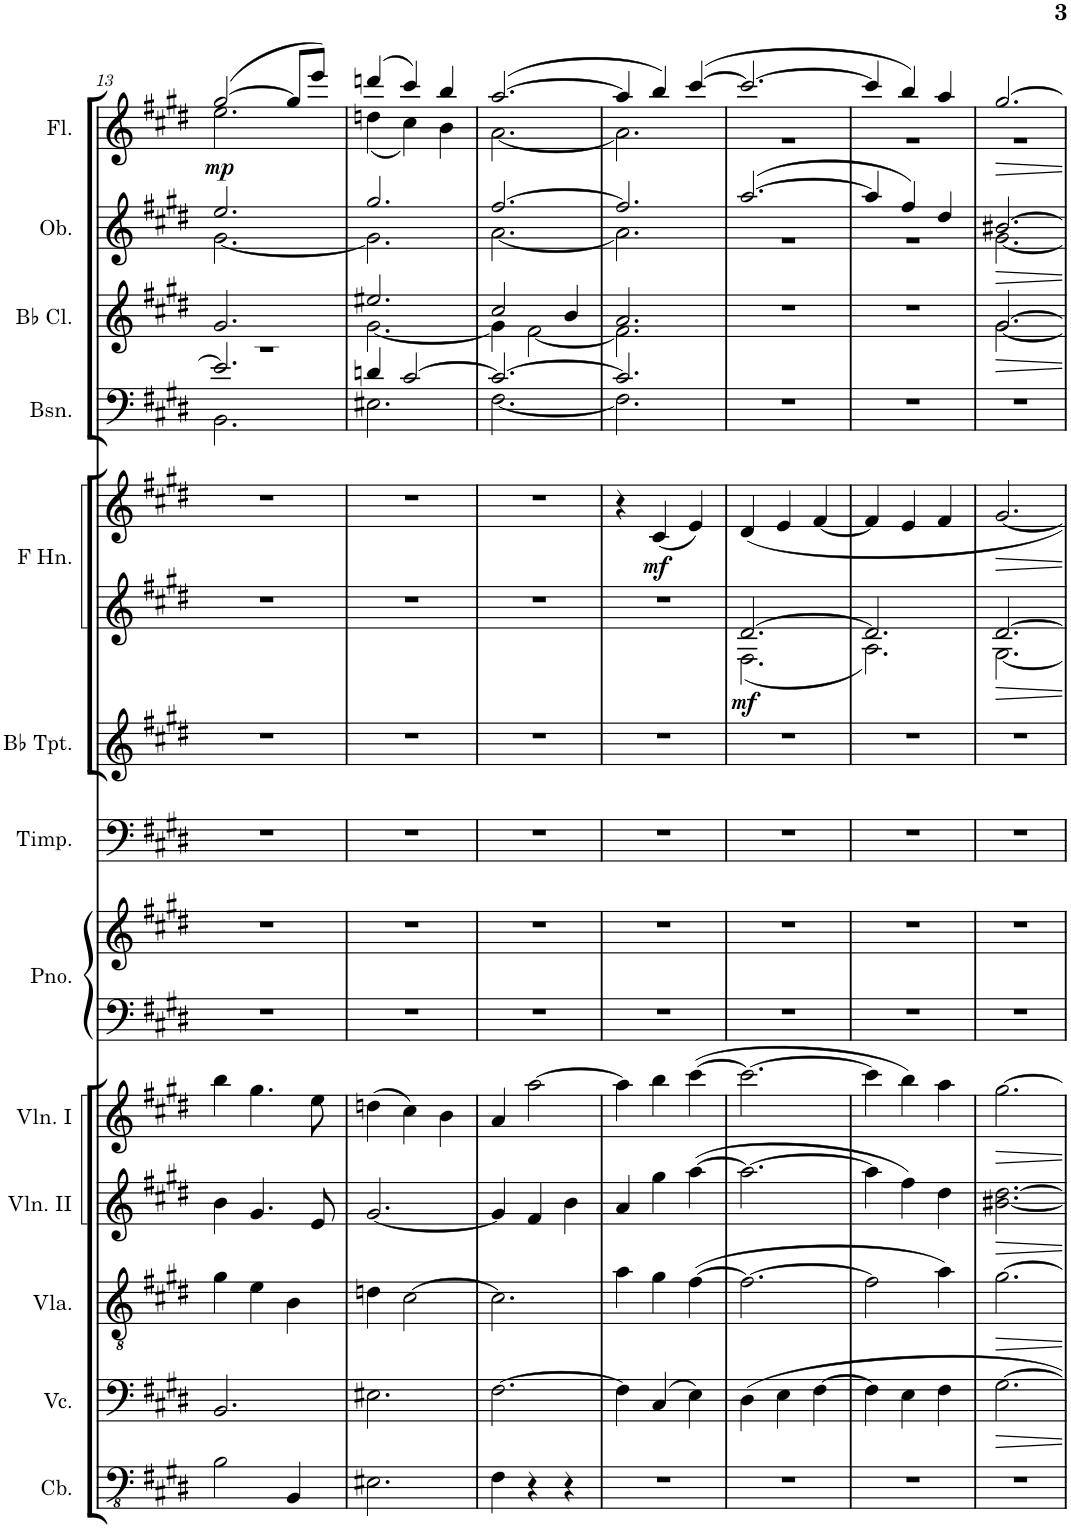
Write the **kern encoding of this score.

**kern	**kern	**kern	**kern	**kern	**kern	**kern	**kern	**kern	**kern	**kern	**dynam	**kern	**kern	**kern	**kern	**dynam
*part13	*part12	*part11	*part10	*part9	*part8	*part8	*part7	*part6	*part5	*part5	*part5	*part4	*part3	*part2	*part1	*part1
*staff15	*staff14	*staff13	*staff12	*staff11	*staff10	*staff9	*staff8	*staff7	*staff6	*staff5	*staff5/6	*staff4	*staff3	*staff2	*staff1	*staff1
*I"Contrabasses	*I"Violoncellos	*I"Violas	*I"Violins II	*I"Violins I	*I"Piano	*	*I"Timpani	*I"Trumpets in Bb	*I"Horns in F	*	*	*I"Bassoons	*I"Clarinets in Bb	*I"Oboes	*I"Flutes	*
*I'Cb.	*I'Vc.	*I'Vla.	*I'Vln. II	*I'Vln. I	*I'Pno.	*	*I'Timp.	*	*	*	*	*I'Bsn.	*	*I'Ob.	*I'Fl.	*
!!LO:PB:g=z
*clefFv4	*clefF4	*clefGv2	*clefG2	*clefG2	*clefF4	*clefG2	*clefF4	*clefG2	*clefG2	*clefG2	*	*clefF4	*clefG2	*clefG2	*clefG2	*
*	*	*	*	*	*	*	*	*Trd1c2	*Trd4c7	*Trd4c7	*	*	*Trd1c2	*	*	*
*k[f#c#g#d#]	*k[f#c#g#d#]	*k[f#c#g#d#]	*k[f#c#g#d#]	*k[f#c#g#d#]	*k[f#c#g#d#]	*k[f#c#g#d#]	*k[f#c#g#d#]	*k[f#c#g#d#]	*k[f#c#g#d#]	*k[f#c#g#d#]	*	*k[f#c#g#d#]	*k[f#c#g#d#]	*k[f#c#g#d#]	*k[f#c#g#d#]	*
*M3/4	*M3/4	*M3/4	*M3/4	*M3/4	*M3/4	*M3/4	*M3/4	*M3/4	*M3/4	*M3/4	*	*M3/4	*M3/4	*M3/4	*M3/4	*
=13	=13	=13	=13	=13	=13	=13	=13	=13	=13	=13	=13	=13	=13	=13	=13	=13
*	*	*	*	*	*	*	*	*	*	*	*	*^	*^	*^	*^	*
!	!	!	!	!	!	!	!	!	!	!	!	!	!	!	!	!	!	!	!	!LO:DY:b
2BB\	2.BB/	4g#\	4b\	4bb\	2.r	2.r	2.r	2.r	2.r	2.r	.	2.e/]	2.BB\	2.g#/	2.r	2.ee/	[2.g#\	([2gg#/	2.ee\	mp
.	.	4e\	4.g#/	4.gg#\	.	.	.	.	.	.	.	.	.	.	.	.	.	.	.	.
4BBB/	.	4B\	.	.	.	.	.	.	.	.	.	.	.	.	.	.	.	8gg#/L]	.	.
.	.	.	8e/	8ee\	.	.	.	.	.	.	.	.	.	.	.	.	.	8eee/J)	.	.
=14	=14	=14	=14	=14	=14	=14	=14	=14	=14	=14	=14	=14	=14	=14	=14	=14	=14	=14	=14	=14
2.EE#X\	2.E#X\	4dn\	[2.g#/	(4ddn\	2.r	2.r	2.r	2.r	2.r	2.r	.	4dn/	2.E#X\	2.ee#X/	[2.g#\	2.gg#/	2.g#\]	(4dddn/	(4ddn\	.
.	.	[2c#\	.	4cc#\)	.	.	.	.	.	.	.	[2c#/	.	.	.	.	.	4ccc#/)	4cc#\)	.
.	.	.	.	4b\	.	.	.	.	.	.	.	.	.	.	.	.	.	4bb/	4b\	.
=15	=15	=15	=15	=15	=15	=15	=15	=15	=15	=15	=15	=15	=15	=15	=15	=15	=15	=15	=15	=15
4FF#\	[2.F#\	2.c#\]	4g#/]	4a/	2.r	2.r	2.r	2.r	2.r	2.r	.	2.c#/_	[2.F#\	2cc#/	4g#\]	[2.ff#/	[2.a\	([2.aa/	[2.a\	.
4r	.	.	4f#/	[2aa\	.	.	.	.	.	.	.	.	.	.	[2f#\	.	.	.	.	.
4r	.	.	4b\	.	.	.	.	.	.	.	.	.	.	4b/	.	.	.	.	.	.
=16	=16	=16	=16	=16	=16	=16	=16	=16	=16	=16	=16	=16	=16	=16	=16	=16	=16	=16	=16	=16
2.r	4F#\]	4a\	4a/	4aa\]	2.r	2.r	2.r	2.r	2.r	4r	.	2.c#/]	2.F#\]	2.a/	2.f#\]	2.ff#/]	2.a\]	4aa/]	2.a\]	.
!	!	!	!	!	!	!	!	!	!	!	!LO:DY:b	!	!	!	!	!	!	!	!	!
.	(4C#/	4g#\	4gg#\	4bb\	.	.	.	.	.	(4c#/	mf	.	.	.	.	.	.	4bb/)	.	.
.	4E\)	([4f#\	([4aa\	([4ccc#\	.	.	.	.	.	4e/)	.	.	.	.	.	.	.	([4ccc#/	.	.
*	*	*	*	*	*	*	*	*	*	*	*	*v	*v	*	*	*	*	*	*	*
*	*	*	*	*	*	*	*	*	*	*	*	*	*v	*v	*	*	*	*	*
=17	=17	=17	=17	=17	=17	=17	=17	=17	=17	=17	=17	=17	=17	=17	=17	=17	=17	=17
*	*	*	*	*	*	*	*	*	*^	*	*	*	*	*	*	*	*	*
!	!	!	!	!	!	!	!	!	!	!	!	!LO:DY:b=2	!	!	!	!	!	!	!
2.r	4D#\	2.f#\_	2.aa\_	2.ccc#\_	2.r	2.r	2.r	2.r	[2.d#/	2.F#\	4d#/	mf	2.r	2.r	([2.aa/	2.r	2.ccc#/_	2.r	.
.	4E\	.	.	.	.	.	.	.	.	.	4e/	.	.	.	.	.	.	.	.
.	[4F#\	.	.	.	.	.	.	.	.	.	[4f#/	.	.	.	.	.	.	.	.
=18	=18	=18	=18	=18	=18	=18	=18	=18	=18	=18	=18	=18	=18	=18	=18	=18	=18	=18	=18
2.r	4F#\]	2f#\]	4aa\]	4ccc#\]	2.r	2.r	2.r	2.r	2.d#/]	2.A\	4f#/]	.	2.r	2.r	4aa/]	2.r	4ccc#/]	2.r	.
.	4E\	.	4ff#\)	4bb\)	.	.	.	.	.	.	4e/	.	.	.	4ff#/)	.	4bb/)	.	.
.	4F#\	4a\)	4dd#\	4aa\	.	.	.	.	.	.	4f#/	.	.	.	4dd#/	.	4aa/	.	.
=19	=19	=19	=19	=19	=19	=19	=19	=19	=19	=19	=19	=19	=19	=19	=19	=19	=19	=19	=19
*	*	*	*	*	*	*	*	*	*	*	*	*	*	*^	*	*	*	*	*
2.r	[2.G#\	[2.g#\	[2.b#X\ [2.dd#\	[2.gg#\	2.r	2.r	2.r	2.r	[2.d#/	[2.G#\	[2.g#/	.	2.r	[2.g#/	[2.g#\	[2.b#X/	[2.g#\	[2.gg#/	2.r	.
*	*	*	*	*	*	*	*	*	*	*	*	*	*	*v	*v	*	*	*v	*v	*
*	*	*	*	*	*	*	*	*	*v	*v	*	*	*	*	*v	*v	*	*
=	=	=	=	=	=	=	=	=	=	=	=	=	=	=	=	=
*-	*-	*-	*-	*-	*-	*-	*-	*-	*-	*-	*-	*-	*-	*-	*-	*-
